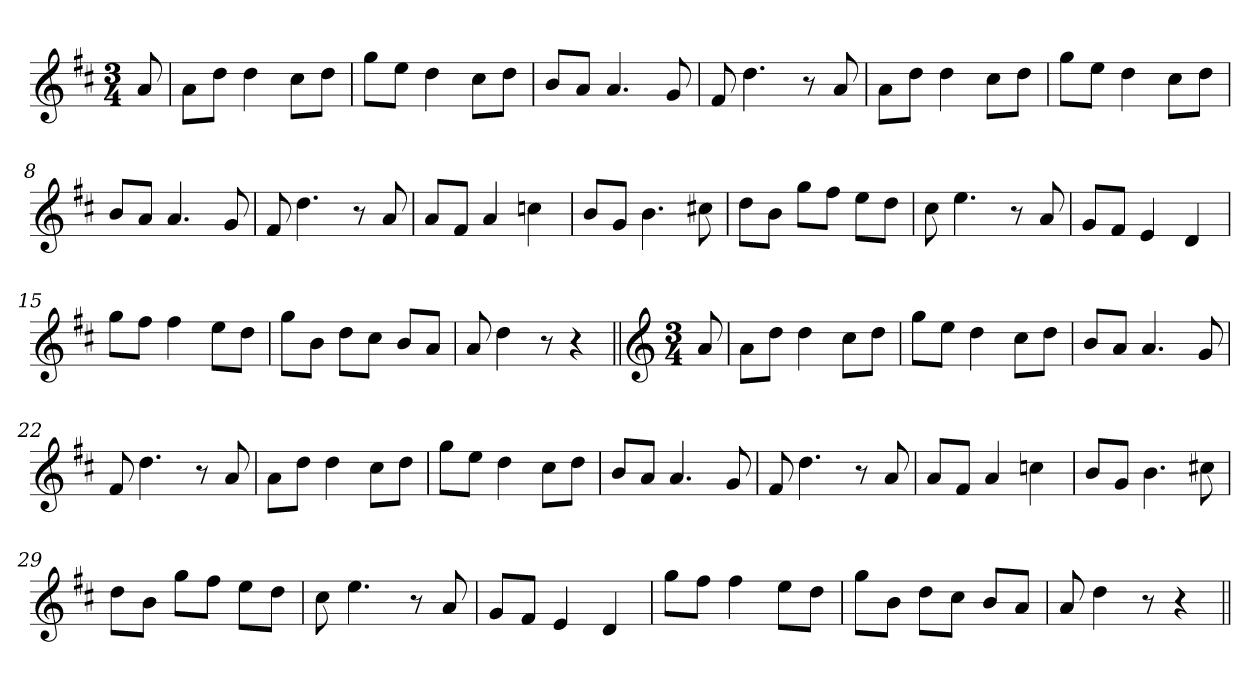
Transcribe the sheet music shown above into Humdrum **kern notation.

**kern
*part1
*staff1
*clefG2
*k[f#c#]
*D:
*M3/4
=1
8a/
=2
8a\L
8dd\J
4dd\
8cc#\L
8dd\J
=3
8gg\L
8ee\J
4dd\
8cc#\L
8dd\J
=4
8b/L
8a/J
4.a/
8g/
=5
8f#/
4.dd\
8r
8a/
=6
8a\L
8dd\J
4dd\
8cc#\L
8dd\J
=7
8gg\L
8ee\J
4dd\
8cc#\L
8dd\J
=8
8b/L
8a/J
4.a/
8g/
!!LO:LB:g=z
=9
8f#/
4.dd\
8r
8a/
=10
8a/L
8f#/J
4a/
4ccn\
=11
8b/L
8g/J
4.b\
8cc#X\
=12
8dd\L
8b\J
8gg\L
8ff#\J
8ee\L
8dd\J
=13
8cc#\
4.ee\
8r
8a/
=14
8g/L
8f#/J
4e/
4d/
=15
8gg\L
8ff#\J
4ff#\
8ee\L
8dd\J
!!LO:LB:g=z
=16
8gg\L
8b\J
8dd\L
8cc#\J
8b/L
8a/J
=17
8a/
4dd\
8r
4r
=18||
*clefG2
*M3/4
8a/
=19
8a\L
8dd\J
4dd\
8cc#\L
8dd\J
=20
8gg\L
8ee\J
4dd\
8cc#\L
8dd\J
=21
8b/L
8a/J
4.a/
8g/
=22
8f#/
4.dd\
8r
8a/
!!LO:LB:g=z
=23
8a\L
8dd\J
4dd\
8cc#\L
8dd\J
=24
8gg\L
8ee\J
4dd\
8cc#\L
8dd\J
=25
8b/L
8a/J
4.a/
8g/
=26
8f#/
4.dd\
8r
8a/
=27
8a/L
8f#/J
4a/
4ccn\
=28
8b/L
8g/J
4.b\
8cc#X\
=29
8dd\L
8b\J
8gg\L
8ff#\J
8ee\L
8dd\J
!!LO:LB:g=z
=30
8cc#\
4.ee\
8r
8a/
=31
8g/L
8f#/J
4e/
4d/
=32
8gg\L
8ff#\J
4ff#\
8ee\L
8dd\J
=33
8gg\L
8b\J
8dd\L
8cc#\J
8b/L
8a/J
=34
8a/
4dd\
8r
4r
=||
*-
